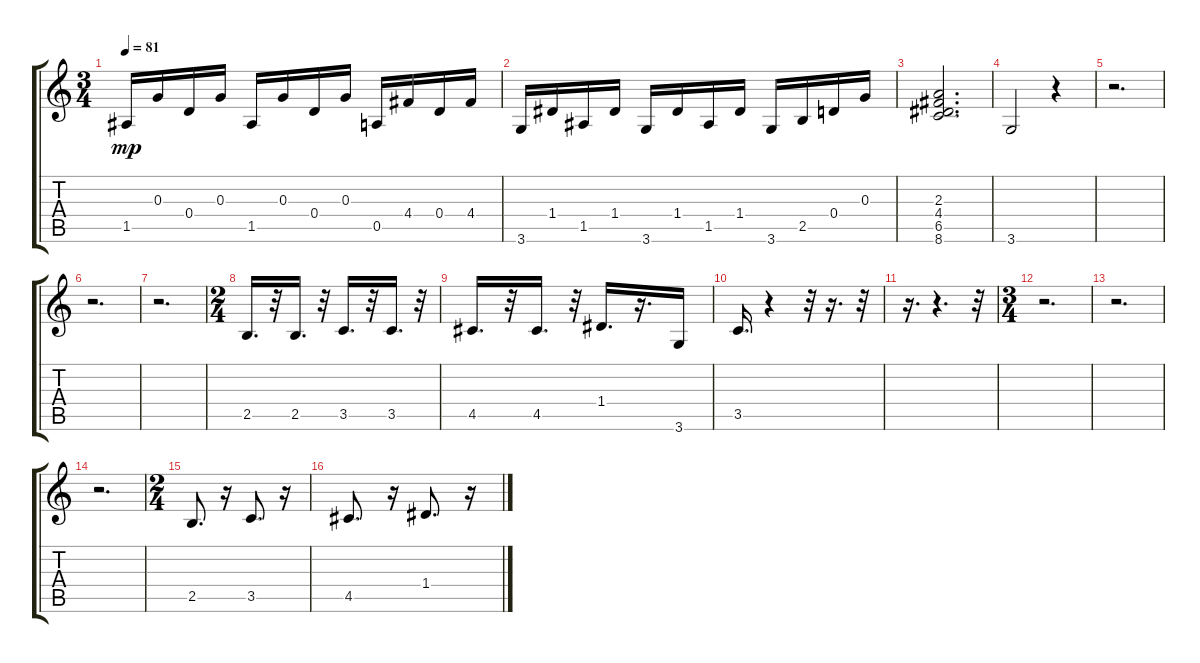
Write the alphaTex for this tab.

\track "" {instrument contrabass}
\staff {score tabs}
\tuning (E4 B3 G3 D3 A2 E2) {hide}
\ts (3 4)
\tempo 81
\clef g2
\ks c
1.5.16{dy mp} 0.3.16 0.4.16 0.3.16 1.5.16 0.3.16 0.4.16 0.3.16 0.5.16 4.4.16 0.4.16 4.4.16 |
3.6.16 1.4.16 1.5.16 1.4.16 3.6.16 1.4.16 1.5.16 1.4.16 3.6.16 2.5.16 0.4.16 0.3.16 |
(2.3 4.4 6.5 8.6).2{d} |
3.6.2 r.4 |
r.2{d} |
r.2{d} |
r.2{d} |
\ts (2 4)
2.5.16{d} r.32 2.5.16{d} r.32 3.5.16{d} r.32 3.5.16{d} r.32 |
4.5.16{d} r.32 4.5.16{d} r.32 1.4.16{d} r.16{d} 3.6.16 |
3.5.16{d} r.4 r.32 r.16{d} r.32 |
r.16{d} r.4{d} r.32 |
\ts (3 4)
r.2{d} |
r.2{d} |
r.2{d} |
\ts (2 4)
2.5.8{d} r.16 3.5.8{d} r.16 |
4.5.8{d} r.16 1.4.8{d} r.16
